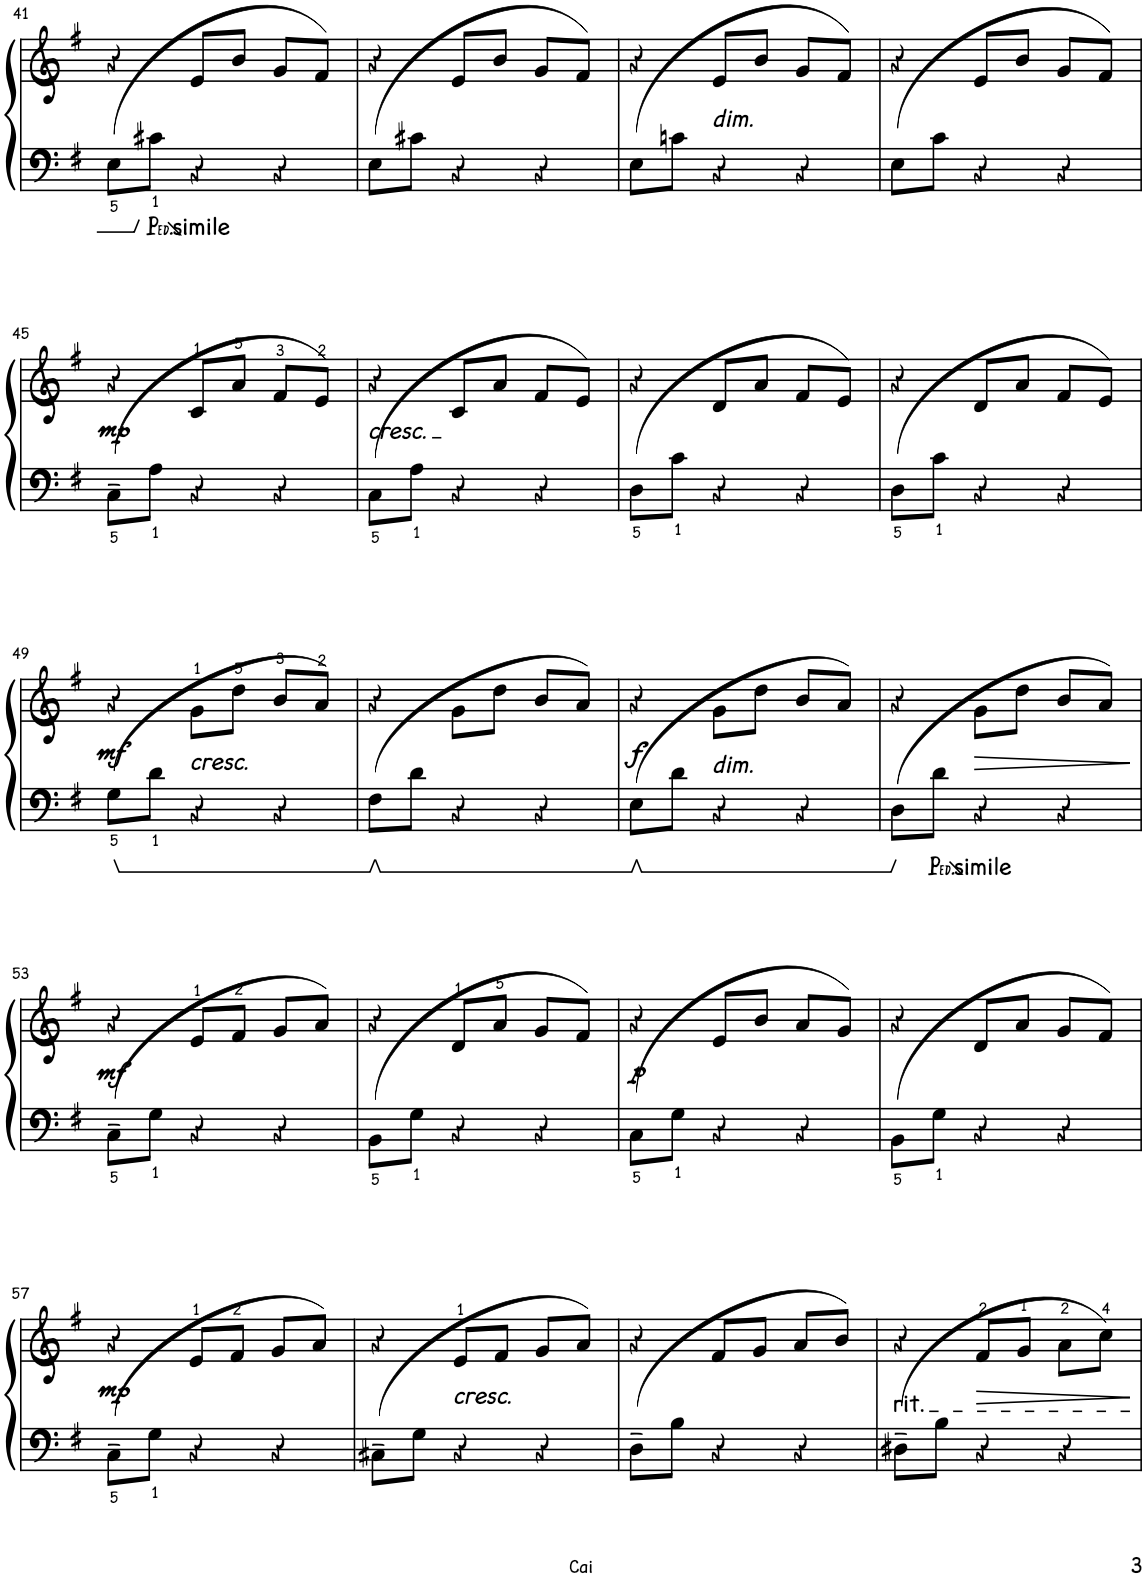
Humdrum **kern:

**kern	**kern	**dynam
*part1	*part1	*part1
*staff2	*staff1	*staff1/2
*I"钢琴	*	*
!!LO:PB:g=z
*clefF4	*clefG2	*
*k[f#]	*k[f#]	*
*M3/4	*M3/4	*
=41	=41	=41
(8E\L	4r	.
8c#X\J	.	.
4r	8e/L	.
.	8b/J	.
4r	8g/L	.
.	8f#/J	.
=42	=42	=42
(8E\L	4r	.
8c#X\J	.	.
4r	8e/L	.
.	8b/J	.
4r	8g/L	.
.	8f#/J)	.
=43	=43	=43
(8E\L	4r	.
8cn\J	.	.
!	!LO:TX:b:i:t=dim.	!
4r	8e/L	.
.	8b/J	.
4r	8g/L	.
.	8f#/J)	.
=44	=44	=44
(8E\L	4r	.
8c\J	.	.
4r	8e/L	.
.	8b/J	.
4r	8g/L	.
.	8f#/J)	.
!!LO:LB:g=z
=45	=45	=45
!	!	!LO:DY:b
(>8C~\L	4r	mp
8A\J	.	.
4r	8c/L	.
.	8a/J	.
4r	8f#/L	.
.	8e/J)	.
=46	=46	=46
!	!LO:TX:b:i:t=cresc.	!
(>8C\L	4r	.
8A\J	.	.
4r	8c/L	.
.	8a/J	.
4r	8f#/L	.
.	8e/J)	.
=47	=47	=47
(>8D\L	4r	.
8c\J	.	.
4r	8d/L	.
.	8a/J	.
4r	8f#/L	.
.	8e/J)	.
=48	=48	=48
(>8D\L	4r	.
8c\J	.	.
4r	8d/L	.
.	8a/J	.
4r	8f#/L	.
.	8e/J)	.
!!LO:LB:g=z
=49	=49	=49
!	!	!LO:DY:b
(8G\L	4r	mf
8d\J	.	.
!	!LO:TX:b:i:t=cresc.	!
4r	8g\L	.
.	8dd\J	.
4r	8b/L	.
.	8a/J)	.
=50	=50	=50
(8F#\L	4r	.
8d\J	.	.
4r	8g\L	.
.	8dd\J	.
4r	8b/L	.
.	8a/J)	.
=51	=51	=51
!	!	!LO:DY:b
(8E\L	4r	f
8d\J	.	.
!	!LO:TX:b:i:t=dim.	!
4r	8g\L	.
.	8dd\J	.
4r	8b/L	.
.	8a/J)	.
=52	=52	=52
(8D\L	4r	.
8d\J	.	.
!	!	!LO:HP:b
4r	8g\L	>
.	8dd\J	.
4r	8b/L	.
.	8a/J)	.
.	.	]
!!LO:LB:g=z
=53	=53	=53
!	!	!LO:DY:b
(>8C~\L	4r	mf
8G\J	.	.
4r	8e/L	.
.	8f#/J	.
4r	8g/L	.
.	8a/J)	.
=54	=54	=54
(>8BB\L	4r	.
8G\J	.	.
4r	8d/L	.
.	8a/J	.
4r	8g/L	.
.	8f#/J)	.
=55	=55	=55
!	!	!LO:DY:b
(>8C\L	4r	p
8G\J	.	.
4r	8e/L	.
.	8b/J	.
4r	8a/L	.
.	8g/J)	.
=56	=56	=56
(>8BB\L	4r	.
8G\J	.	.
4r	8d/L	.
.	8a/J	.
4r	8g/L	.
.	8f#/J)	.
!!LO:LB:g=z
=57	=57	=57
!	!	!LO:DY:b
(8C~\L	4r	mp
8G\J	.	.
4r	8e/L	.
.	8f#/J	.
4r	8g/L	.
.	8a/J)	.
=58	=58	=58
(8C#X~\L	4r	.
8G\J	.	.
!	!LO:TX:b:i:t=cresc.	!
4r	8e/L	.
.	8f#/J	.
4r	8g/L	.
.	8a/J)	.
=59	=59	=59
(8D~\L	4r	.
8B\J	.	.
4r	8f#/L	.
.	8g/J	.
4r	8a/L	.
.	8b/J)	.
=60	=60	=60
!	!LO:TX:b:t=rit.	!
8D#X~\L	4r	.
8B\J	.	.
!	!	!LO:HP:b
4r	8f#/L	>
.	8g/J	.
4r	8a\L	.
.	8cc\J)	.
.	.	]
=	=	=
*-	*-	*-
